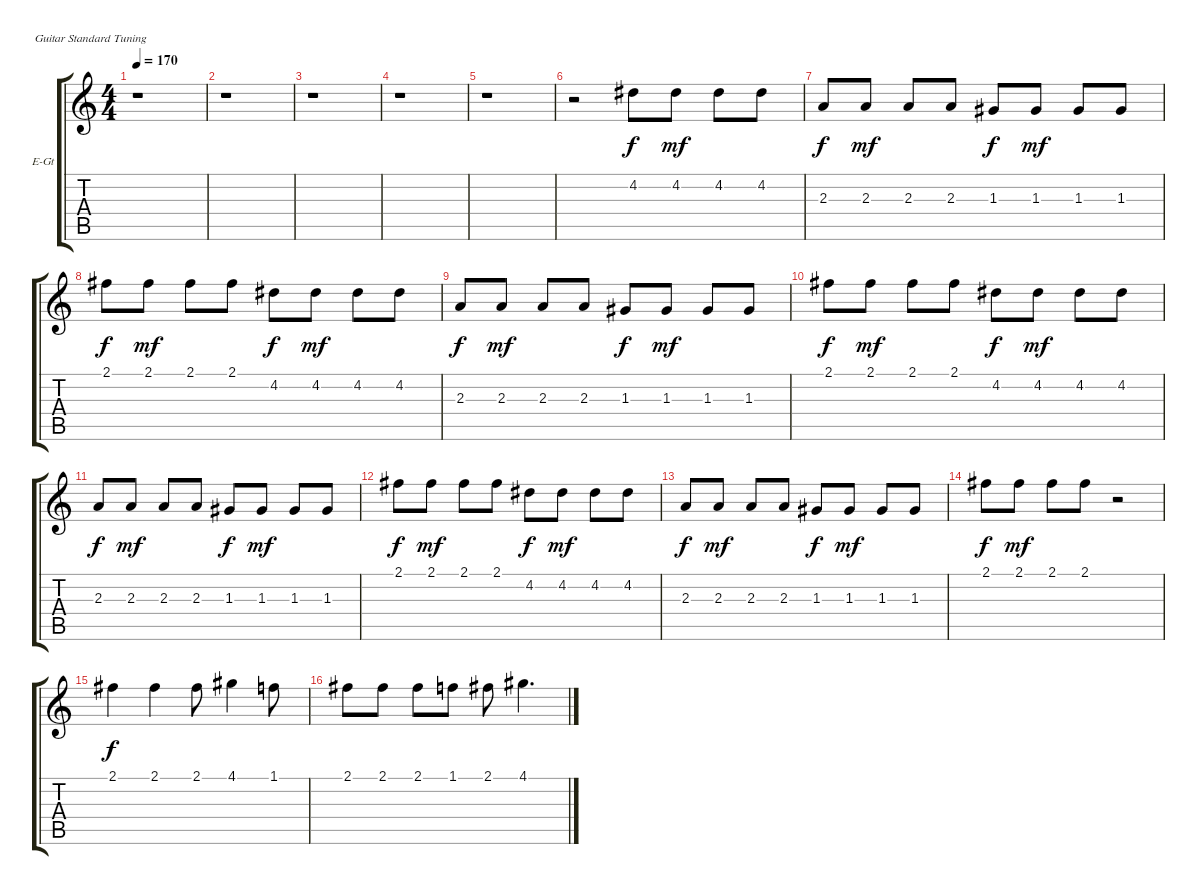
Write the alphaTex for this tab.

\defaultSystemsLayout 4
\bracketExtendMode groupsimilarinstruments
\firstSystemTrackNameOrientation horizontal
\otherSystemsTrackNameOrientation horizontal
\track ("Вторая гитара (Clean)" "E-Gt") {instrument electricguitarclean}
\staff {score tabs}
\tuning (E4 B3 G3 D3 A2 E2)
\ts (4 4)
\tempo 170
\clef g2
\scale
0.333333
\ks c
r.1{dy f} |
\scale
0.333333 r.1 |
\scale
0.333333 r.1 |
\scale
0.333333 r.1 |
\scale
0.333333 r.1 |
\scale
0.333333 r.2 4.2.8 4.2.8{dy mf} 4.2.8 4.2.8 |
\scale
0.333333 2.3.8{dy f} 2.3.8{dy mf} 2.3.8 2.3.8 1.3.8{dy f} 1.3.8{dy mf} 1.3.8 1.3.8 |
\scale
0.333333 2.1.8{dy f} 2.1.8{dy mf} 2.1.8 2.1.8 4.2.8{dy f} 4.2.8{dy mf} 4.2.8 4.2.8 |
\scale
0.333333 2.3.8{dy f} 2.3.8{dy mf} 2.3.8 2.3.8 1.3.8{dy f} 1.3.8{dy mf} 1.3.8 1.3.8 |
\scale
0.333333 2.1.8{dy f} 2.1.8{dy mf} 2.1.8 2.1.8 4.2.8{dy f} 4.2.8{dy mf} 4.2.8 4.2.8 |
\scale
0.333333 2.3.8{dy f} 2.3.8{dy mf} 2.3.8 2.3.8 1.3.8{dy f} 1.3.8{dy mf} 1.3.8 1.3.8 |
\scale
0.333333 2.1.8{dy f} 2.1.8{dy mf} 2.1.8 2.1.8 4.2.8{dy f} 4.2.8{dy mf} 4.2.8 4.2.8 |
\scale
0.333333 2.3.8{dy f} 2.3.8{dy mf} 2.3.8 2.3.8 1.3.8{dy f} 1.3.8{dy mf} 1.3.8 1.3.8 |
\scale
0.333333 2.1.8{dy f} 2.1.8{dy mf} 2.1.8 2.1.8 r.2 |
\scale
0.333333 2.1.4{dy f} 2.1.4 2.1.8 4.1.4 1.1.8 |
\scale
0.333333 2.1.8 2.1.8 2.1.8 1.1.8 2.1.8 4.1.4{d}
